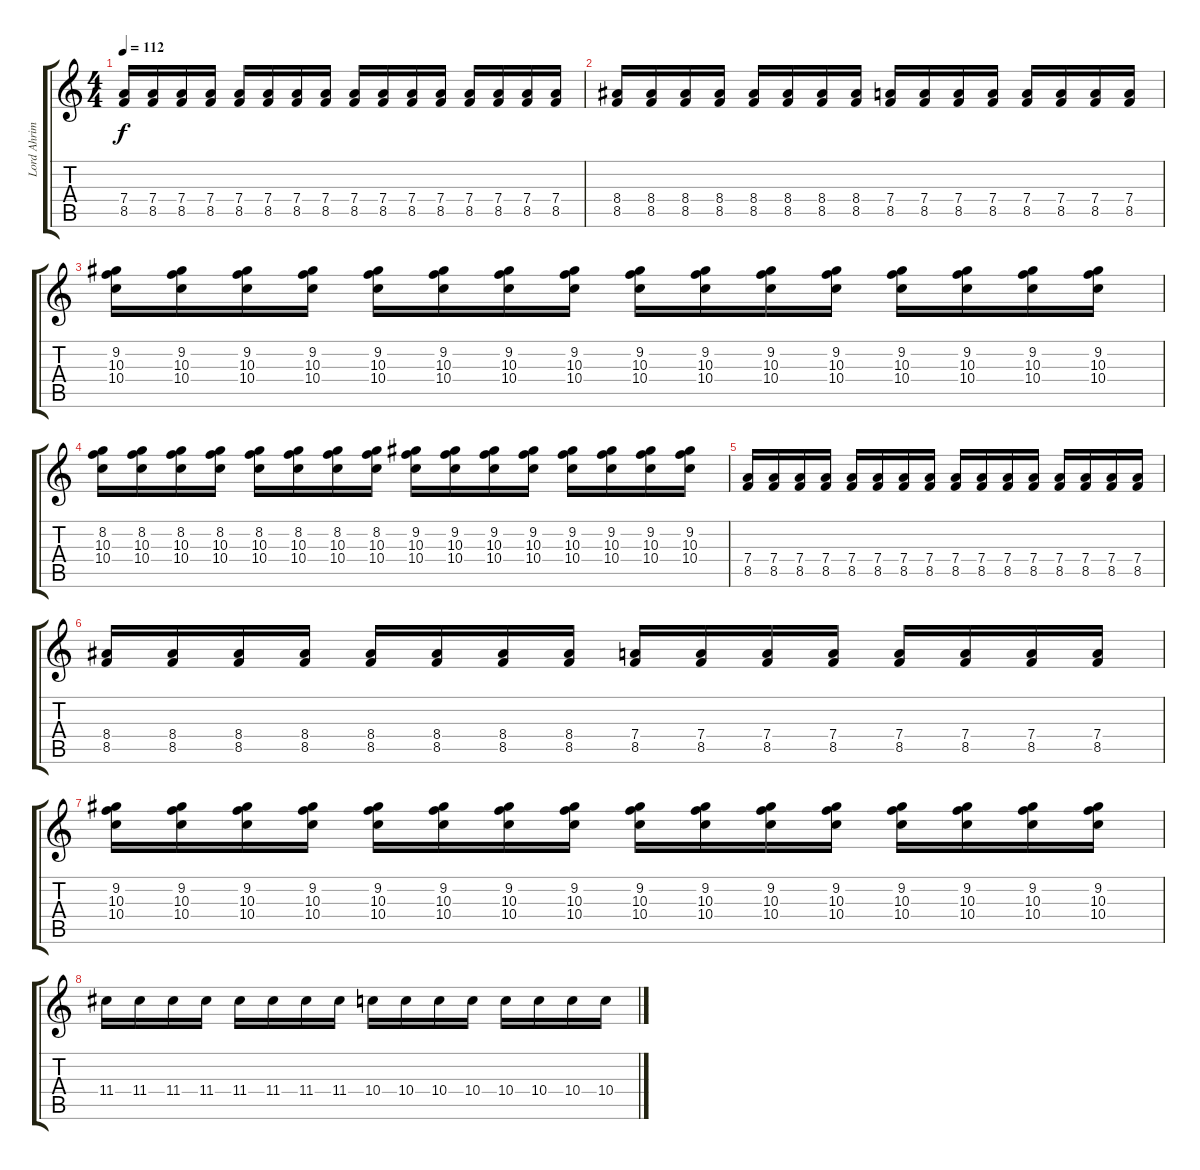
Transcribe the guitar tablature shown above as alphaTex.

\track ("Lord Ahriman" "Lord Ahrim") {instrument acousticguitarnylon}
\staff {score tabs}
\tuning (E4 B3 G3 D3 A2 E2) {hide}
\ts (4 4)
\tempo 112
\clef g2
\ks c
(7.4 8.5).16{dy f} (7.4 8.5).16 (7.4 8.5).16 (7.4 8.5).16 (7.4 8.5).16 (7.4 8.5).16 (7.4 8.5).16 (7.4 8.5).16 (7.4 8.5).16 (7.4 8.5).16 (7.4 8.5).16 (7.4 8.5).16 (7.4 8.5).16 (7.4 8.5).16 (7.4 8.5).16 (7.4 8.5).16 |
(8.4 8.5).16 (8.4 8.5).16 (8.4 8.5).16 (8.4 8.5).16 (8.4 8.5).16 (8.4 8.5).16 (8.4 8.5).16 (8.4 8.5).16 (7.4 8.5).16 (7.4 8.5).16 (7.4 8.5).16 (7.4 8.5).16 (7.4 8.5).16 (7.4 8.5).16 (7.4 8.5).16 (7.4 8.5).16 |
(9.2 10.3 10.4).16 (9.2 10.3 10.4).16 (9.2 10.3 10.4).16 (9.2 10.3 10.4).16 (9.2 10.3 10.4).16 (9.2 10.3 10.4).16 (9.2 10.3 10.4).16 (9.2 10.3 10.4).16 (9.2 10.3 10.4).16 (9.2 10.3 10.4).16 (9.2 10.3 10.4).16 (9.2 10.3 10.4).16 (9.2 10.3 10.4).16 (9.2 10.3 10.4).16 (9.2 10.3 10.4).16 (9.2 10.3 10.4).16 |
(8.2 10.3 10.4).16 (8.2 10.3 10.4).16 (8.2 10.3 10.4).16 (8.2 10.3 10.4).16 (8.2 10.3 10.4).16 (8.2 10.3 10.4).16 (8.2 10.3 10.4).16 (8.2 10.3 10.4).16 (9.2 10.3 10.4).16 (9.2 10.3 10.4).16 (9.2 10.3 10.4).16 (9.2 10.3 10.4).16 (9.2 10.3 10.4).16 (9.2 10.3 10.4).16 (9.2 10.3 10.4).16 (9.2 10.3 10.4).16 |
(7.4 8.5).16 (7.4 8.5).16 (7.4 8.5).16 (7.4 8.5).16 (7.4 8.5).16 (7.4 8.5).16 (7.4 8.5).16 (7.4 8.5).16 (7.4 8.5).16 (7.4 8.5).16 (7.4 8.5).16 (7.4 8.5).16 (7.4 8.5).16 (7.4 8.5).16 (7.4 8.5).16 (7.4 8.5).16 |
(8.4 8.5).16 (8.4 8.5).16 (8.4 8.5).16 (8.4 8.5).16 (8.4 8.5).16 (8.4 8.5).16 (8.4 8.5).16 (8.4 8.5).16 (7.4 8.5).16 (7.4 8.5).16 (7.4 8.5).16 (7.4 8.5).16 (7.4 8.5).16 (7.4 8.5).16 (7.4 8.5).16 (7.4 8.5).16 |
(9.2 10.3 10.4).16 (9.2 10.3 10.4).16 (9.2 10.3 10.4).16 (9.2 10.3 10.4).16 (9.2 10.3 10.4).16 (9.2 10.3 10.4).16 (9.2 10.3 10.4).16 (9.2 10.3 10.4).16 (9.2 10.3 10.4).16 (9.2 10.3 10.4).16 (9.2 10.3 10.4).16 (9.2 10.3 10.4).16 (9.2 10.3 10.4).16 (9.2 10.3 10.4).16 (9.2 10.3 10.4).16 (9.2 10.3 10.4).16 |
11.4.16 11.4.16 11.4.16 11.4.16 11.4.16 11.4.16 11.4.16 11.4.16 10.4.16 10.4.16 10.4.16 10.4.16 10.4.16 10.4.16 10.4.16 10.4.16
